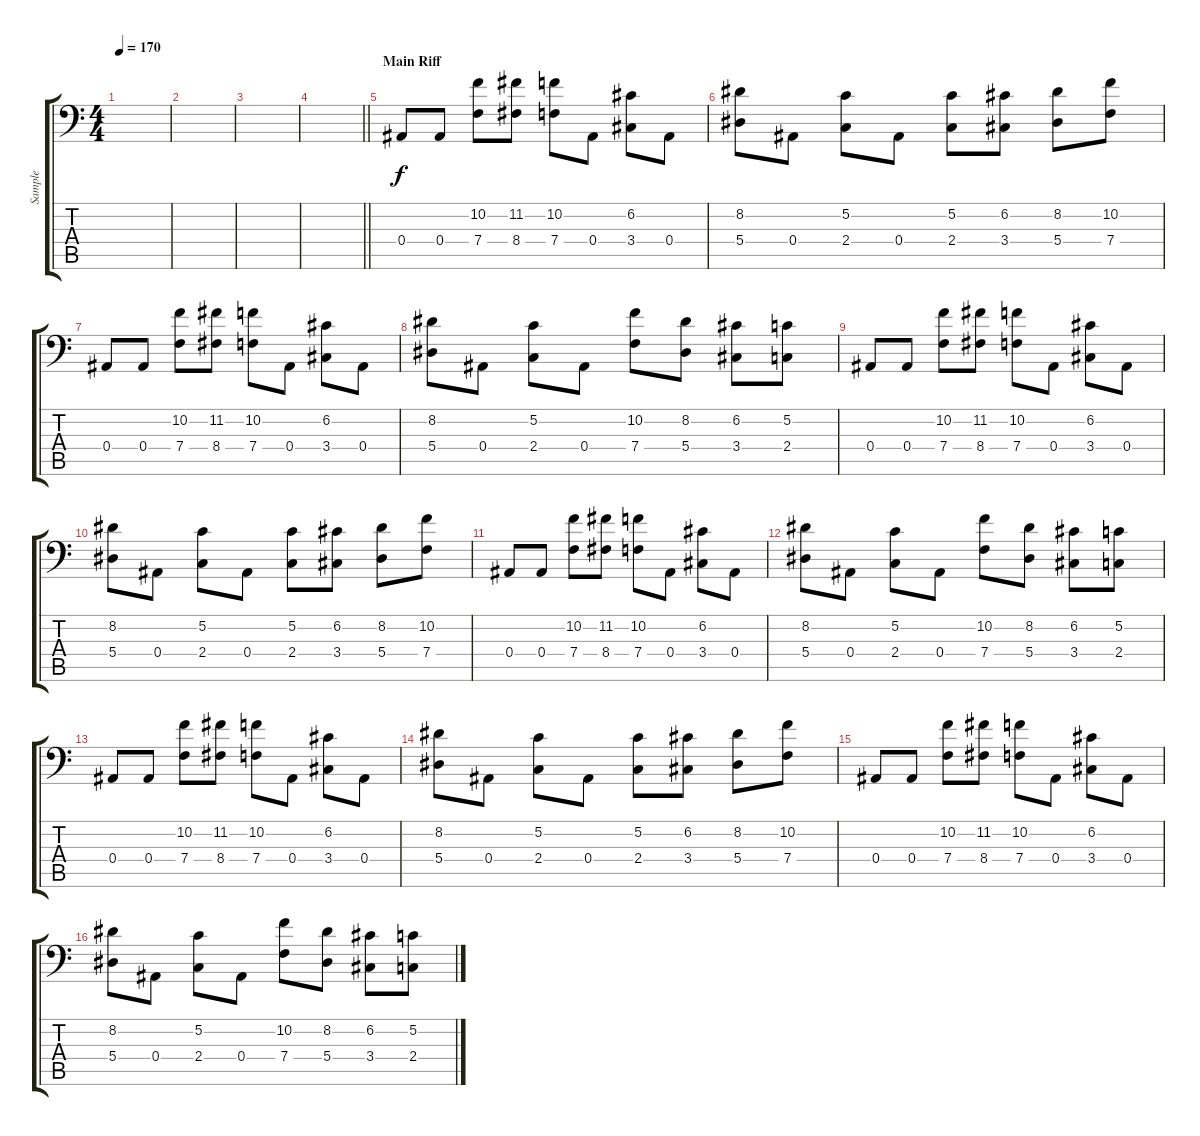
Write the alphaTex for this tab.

\track ("Sample" "Sample") {instrument lead2sawtooth}
\staff {score tabs}
\tuning (C4 G3 Eb3 Bb2 F2 Bb1) {hide}
\ts (4 4)
\tempo 170
\clef f4
\ks c
|
|
|
\barLineRight lightlight
|
\section ("" "Main Riff")
0.4.8{volume 10 instrument lead2sawtooth} 0.4.8 (10.2 7.4).8 (11.2 8.4).8 (10.2 7.4).8 0.4.8 (6.2 3.4).8 0.4.8 |
(8.2 5.4).8 0.4.8 (5.2 2.4).8 0.4.8 (5.2 2.4).8 (6.2 3.4).8 (8.2 5.4).8 (10.2 7.4).8 |
0.4.8 0.4.8 (10.2 7.4).8 (11.2 8.4).8 (10.2 7.4).8 0.4.8 (6.2 3.4).8 0.4.8 |
(8.2 5.4).8 0.4.8 (5.2 2.4).8 0.4.8 (10.2 7.4).8 (8.2 5.4).8 (6.2 3.4).8 (5.2 2.4).8 |
0.4.8 0.4.8 (10.2 7.4).8 (11.2 8.4).8 (10.2 7.4).8 0.4.8 (6.2 3.4).8 0.4.8 |
(8.2 5.4).8 0.4.8 (5.2 2.4).8 0.4.8 (5.2 2.4).8 (6.2 3.4).8 (8.2 5.4).8 (10.2 7.4).8 |
0.4.8 0.4.8 (10.2 7.4).8 (11.2 8.4).8 (10.2 7.4).8 0.4.8 (6.2 3.4).8 0.4.8 |
(8.2 5.4).8 0.4.8 (5.2 2.4).8 0.4.8 (10.2 7.4).8 (8.2 5.4).8 (6.2 3.4).8 (5.2 2.4).8 |
0.4.8 0.4.8 (10.2 7.4).8 (11.2 8.4).8 (10.2 7.4).8 0.4.8 (6.2 3.4).8 0.4.8 |
(8.2 5.4).8 0.4.8 (5.2 2.4).8 0.4.8 (5.2 2.4).8 (6.2 3.4).8 (8.2 5.4).8 (10.2 7.4).8 |
0.4.8 0.4.8 (10.2 7.4).8 (11.2 8.4).8 (10.2 7.4).8 0.4.8 (6.2 3.4).8 0.4.8 |
(8.2 5.4).8 0.4.8 (5.2 2.4).8 0.4.8 (10.2 7.4).8 (8.2 5.4).8 (6.2 3.4).8 (5.2 2.4).8
